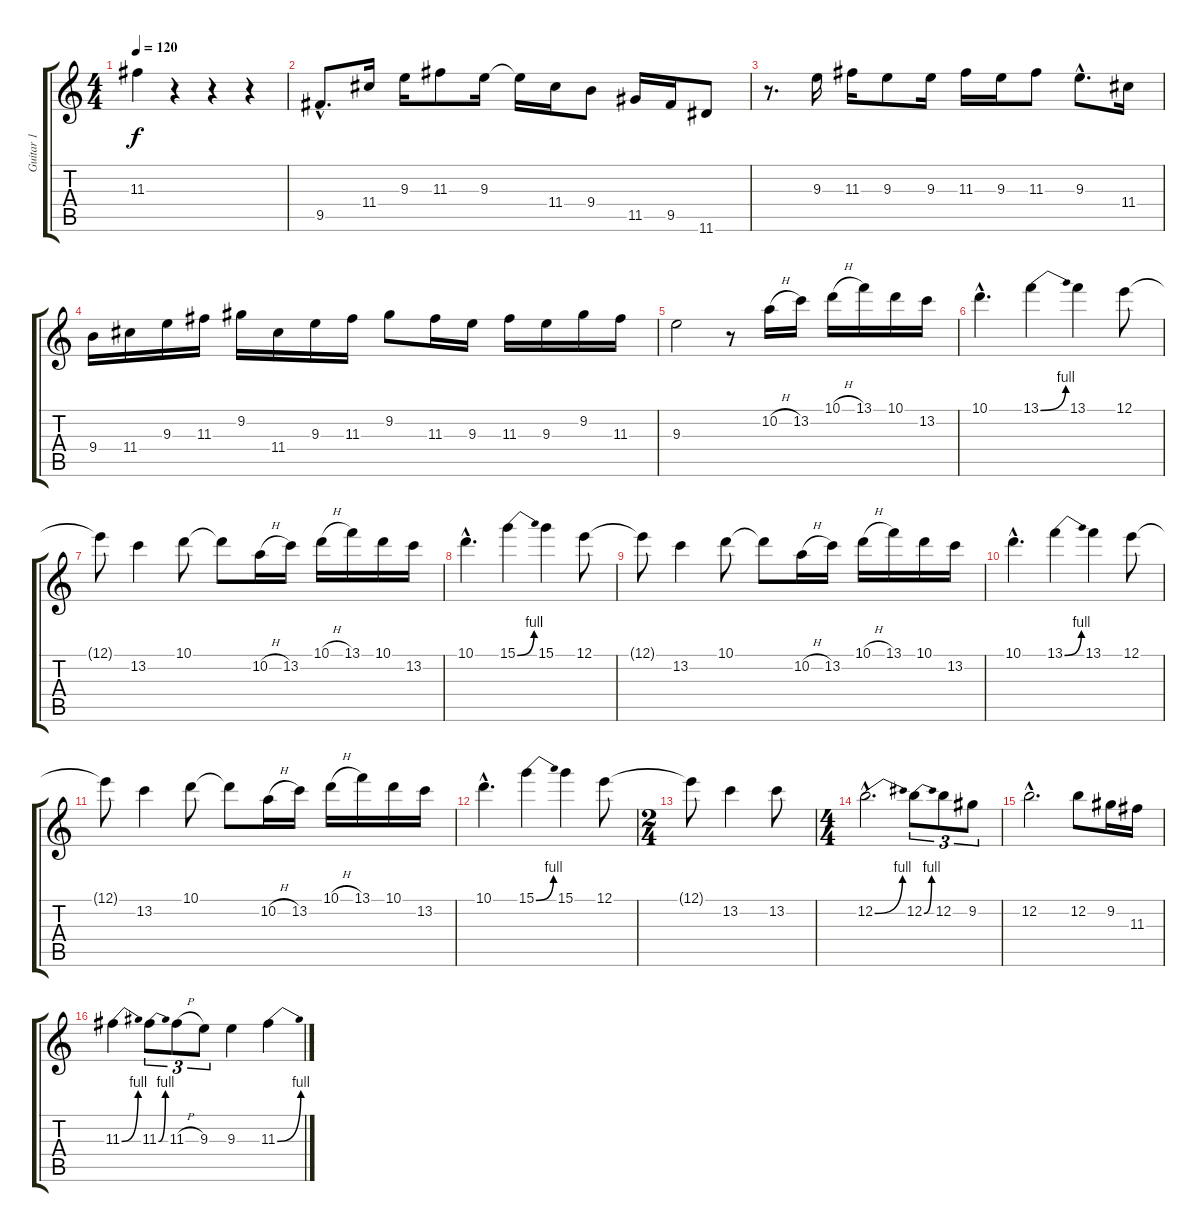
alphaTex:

\track ("Guitar 1" "Guitar 1") {instrument overdrivenguitar}
\staff {score tabs}
\tuning (E4 B3 G3 D3 A2 E2) {hide}
\ts (4 4)
\tempo 120
\clef g2
\ks c
11.3{t}.4{dy f} r.4 r.4 r.4 |
9.5{hac}.8{d} 11.4.16 9.3.16 11.3.8 9.3.16 9.3{t}.16 11.4.16 9.4.8 11.5.16 9.5.16 11.6.8 |
r.8{d} 9.3.16 11.3.16 9.3.8 9.3.16 11.3.16 9.3.16 11.3.8 9.3{hac}.8{d} 11.4.16 |
9.4.16 11.4.16 9.3.16 11.3.16 9.2.16 11.4.16 9.3.16 11.3.16 9.2.8 11.3.16 9.3.16 11.3.16 9.3.16 9.2.16 11.3.16 |
9.3.2 r.8 10.2{h}.16 13.2.16 10.1{h}.16 13.1.16 10.1.16 13.2.16 |
10.1{hac}.4{d} 13.1{be (bend 0 0 60 4)}.4 13.1.4 12.1.8 |
12.1{t}.8 13.2.4 10.1.8 10.1{t}.8 10.2{h}.16 13.2.16 10.1{h}.16 13.1.16 10.1.16 13.2.16 |
10.1{hac}.4{d} 15.1{be (bend 0 0 60 4)}.4 15.1.4 12.1.8 |
12.1{t}.8 13.2.4 10.1.8 10.1{t}.8 10.2{h}.16 13.2.16 10.1{h}.16 13.1.16 10.1.16 13.2.16 |
10.1{hac}.4{d} 13.1{be (bend 0 0 60 4)}.4 13.1.4 12.1.8 |
12.1{t}.8 13.2.4 10.1.8 10.1{t}.8 10.2{h}.16 13.2.16 10.1{h}.16 13.1.16 10.1.16 13.2.16 |
10.1{hac}.4{d} 15.1{be (bend 0 0 60 4)}.4 15.1.4 12.1.8 |
\ts (2 4)
12.1{t}.8 13.2.4 13.2.8 |
\ts (4 4)
12.2{be (bend 0 0 60 4) hac}.2{d} 12.2{be (bend 0 0 60 4)}.8{tu (3 2)} 12.2.8{tu (3 2)} 9.2.8{tu (3 2)} |
12.2{hac}.2{d} 12.2.8 9.2.16 11.3.16 |
11.3{be (bend 0 0 60 4)}.4 11.3{be (bend 0 0 60 4)}.8{tu (3 2)} 11.3{h}.8{tu (3 2)} 9.3.8{tu (3 2)} 9.3.4 11.3{be (bend 0 0 60 4)}.4
